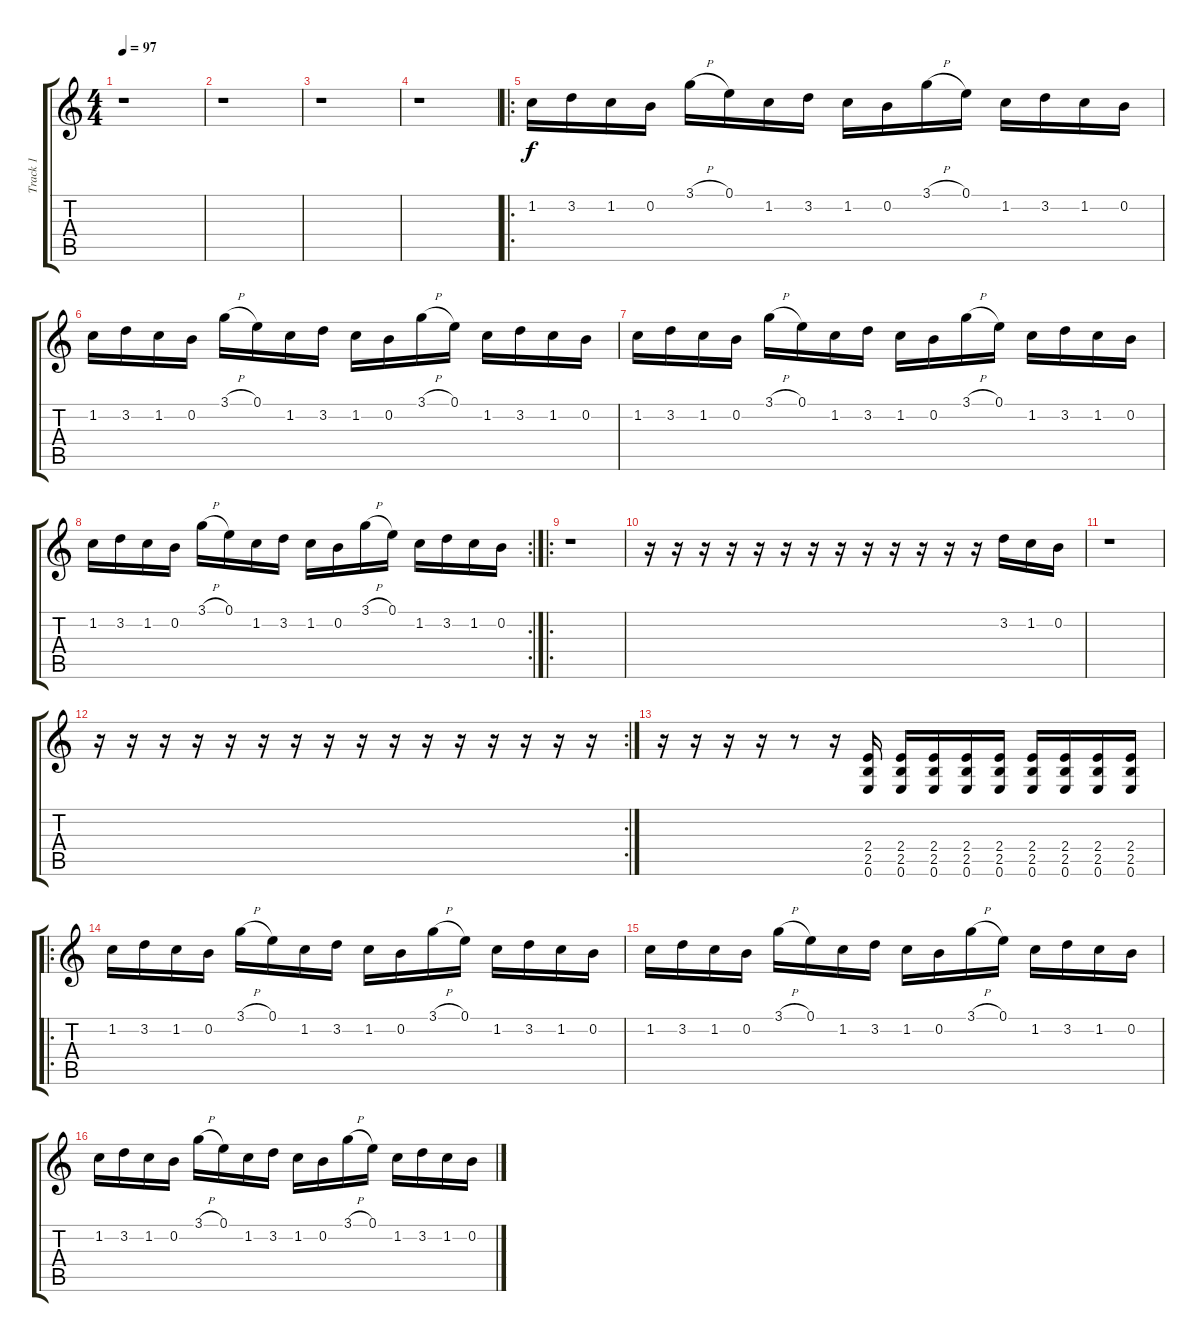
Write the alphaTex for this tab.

\track ("Track 1" "Track 1") {instrument overdrivenguitar}
\staff {score tabs}
\tuning (E4 B3 G3 D3 A2 E2) {hide}
\ts (4 4)
\tempo 97
\clef g2
\ks c
r.1{dy f instrument overdrivenguitar} |
r.1 |
r.1 |
r.1 |
\ro
1.2.16 3.2.16 1.2.16 0.2.16 3.1{h}.16 0.1.16 1.2.16 3.2.16 1.2.16 0.2.16 3.1{h}.16 0.1.16 1.2.16 3.2.16 1.2.16 0.2.16 |
1.2.16 3.2.16 1.2.16 0.2.16 3.1{h}.16 0.1.16 1.2.16 3.2.16 1.2.16 0.2.16 3.1{h}.16 0.1.16 1.2.16 3.2.16 1.2.16 0.2.16 |
1.2.16 3.2.16 1.2.16 0.2.16 3.1{h}.16 0.1.16 1.2.16 3.2.16 1.2.16 0.2.16 3.1{h}.16 0.1.16 1.2.16 3.2.16 1.2.16 0.2.16 |
\rc 2
1.2.16 3.2.16 1.2.16 0.2.16 3.1{h}.16 0.1.16 1.2.16 3.2.16 1.2.16 0.2.16 3.1{h}.16 0.1.16 1.2.16 3.2.16 1.2.16 0.2.16 |
\ro
r.1 |
r.16 r.16 r.16 r.16 r.16 r.16 r.16 r.16 r.16 r.16 r.16 r.16 r.16 3.2.16 1.2.16 0.2.16 |
r.1 |
\rc 2
r.16 r.16 r.16 r.16 r.16 r.16 r.16 r.16 r.16 r.16 r.16 r.16 r.16 r.16 r.16 r.16 |
r.16 r.16 r.16 r.16 r.8 r.16 (2.4 2.5 0.6).16 (2.4 2.5 0.6).16 (2.4 2.5 0.6).16 (2.4 2.5 0.6).16 (2.4 2.5 0.6).16 (2.4 2.5 0.6).16 (2.4 2.5 0.6).16 (2.4 2.5 0.6).16 (2.4 2.5 0.6).16 |
\ro
1.2.16 3.2.16 1.2.16 0.2.16 3.1{h}.16 0.1.16 1.2.16 3.2.16 1.2.16 0.2.16 3.1{h}.16 0.1.16 1.2.16 3.2.16 1.2.16 0.2.16 |
1.2.16 3.2.16 1.2.16 0.2.16 3.1{h}.16 0.1.16 1.2.16 3.2.16 1.2.16 0.2.16 3.1{h}.16 0.1.16 1.2.16 3.2.16 1.2.16 0.2.16 |
1.2.16 3.2.16 1.2.16 0.2.16 3.1{h}.16 0.1.16 1.2.16 3.2.16 1.2.16 0.2.16 3.1{h}.16 0.1.16 1.2.16 3.2.16 1.2.16 0.2.16
